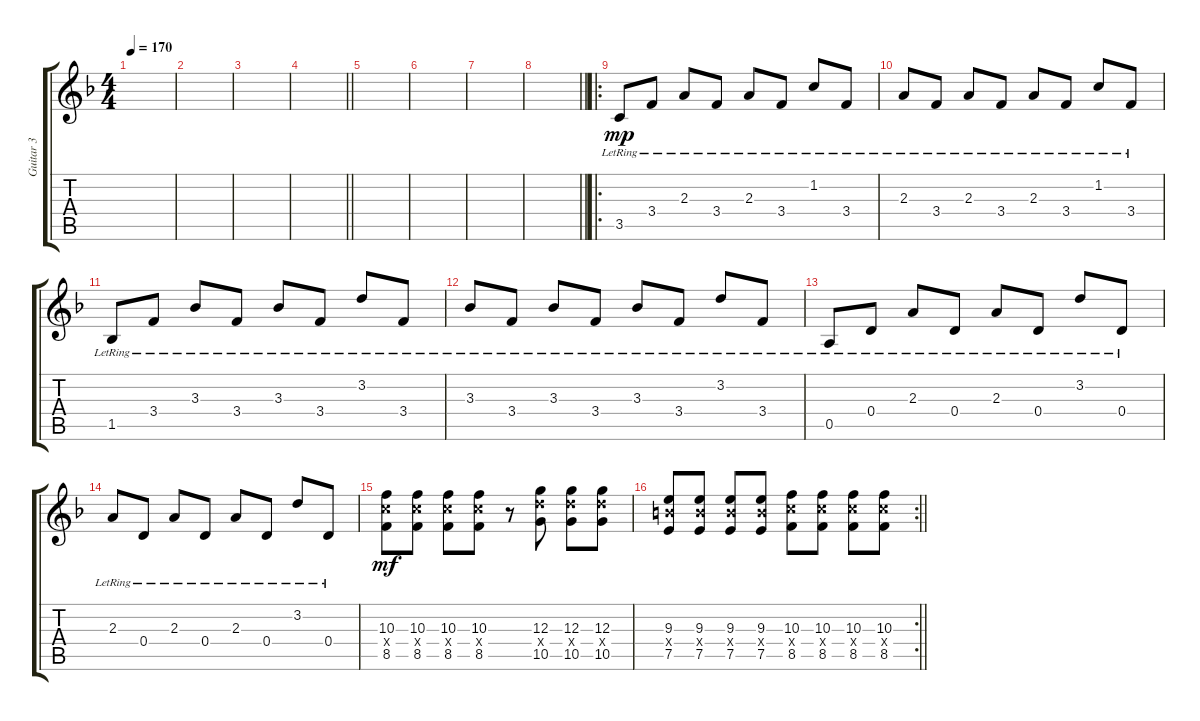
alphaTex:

\track ("Guitar 3" "Guitar 3") {instrument overdrivenguitar}
\staff {score tabs}
\tuning (E4 B3 G3 D3 A2 D2) {hide}
\ts (4 4)
\tempo 170
\clef g2
\ks f
|
|
|
\barLineRight lightlight
|
|
|
|
\barLineRight lightlight
|
\ro
3.5{lr}.8{dy mp} 3.4{lr}.8 2.3{lr}.8 3.4{lr}.8 2.3{lr}.8 3.4{lr}.8 1.2{lr}.8 3.4{lr}.8 |
2.3{lr}.8 3.4{lr}.8 2.3{lr}.8 3.4{lr}.8 2.3{lr}.8 3.4{lr}.8 1.2{lr}.8 3.4{lr}.8 |
1.5{lr}.8 3.4{lr}.8 3.3{lr}.8 3.4{lr}.8 3.3{lr}.8 3.4{lr}.8 3.2{lr}.8 3.4{lr}.8 |
3.3{lr}.8 3.4{lr}.8 3.3{lr}.8 3.4{lr}.8 3.3{lr}.8 3.4{lr}.8 3.2{lr}.8 3.4{lr}.8 |
0.5{lr}.8 0.4{lr}.8 2.3{lr}.8 0.4{lr}.8 2.3{lr}.8 0.4{lr}.8 3.2{lr}.8 0.4{lr}.8 |
2.3{lr}.8 0.4{lr}.8 2.3{lr}.8 0.4{lr}.8 2.3{lr}.8 0.4{lr}.8 3.2{lr}.8 0.4{lr}.8 |
(10.3 10.4{x} 8.5).8{dy mf} (10.3 10.4{x} 8.5).8 (10.3 10.4{x} 8.5).8 (10.3 10.4{x} 8.5).8 r.8 (12.3 12.4{x} 10.5).8 (12.3 12.4{x} 10.5).8 (12.3 12.4{x} 10.5).8 |
\rc 2
\barLineRight lightlight
(9.3 9.4{x} 7.5).8 (9.3 9.4{x} 7.5).8 (9.3 9.4{x} 7.5).8 (9.3 9.4{x} 7.5).8 (10.3 10.4{x} 8.5).8 (10.3 10.4{x} 8.5).8 (10.3 10.4{x} 8.5).8 (10.3 10.4{x} 8.5).8
